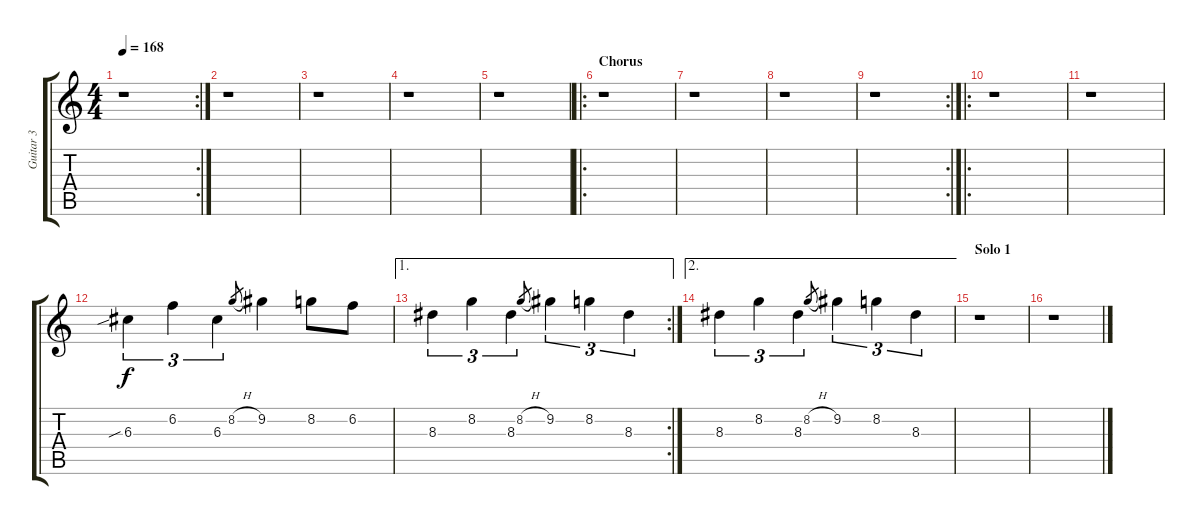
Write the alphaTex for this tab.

\track ("Guitar 3" "Guitar 3") {instrument distortionguitar}
\staff {score tabs}
\tuning (E4 B3 G3 D3 A2 E2) {hide}
\rc 2
\ts (4 4)
\tempo 168
\clef g2
\ks c
r.1{dy f} |
r.1 |
r.1 |
r.1 |
r.1 |
\ro
\section ("" "Chorus")
r.1 |
r.1 |
r.1 |
\rc 2
r.1 |
\ro
r.1 |
r.1 |
6.3{sib}.4{tu (3 2)} 6.2.4{tu (3 2)} 6.3.4{tu (3 2)} 8.2{h}.8{gr} 9.2.4 8.2.8 6.2.8 |
\ae 1
\rc 2
8.3.4{tu (3 2)} 8.2.4{tu (3 2)} 8.3.4{tu (3 2)} 8.2{h}.8{gr} 9.2.4{tu (3 2)} 8.2.4{tu (3 2)} 8.3.4{tu (3 2)} |
\ae 2
8.3.4{tu (3 2)} 8.2.4{tu (3 2)} 8.3.4{tu (3 2)} 8.2{h}.8{gr} 9.2.4{tu (3 2)} 8.2.4{tu (3 2)} 8.3.4{tu (3 2)} |
\section ("" "Solo 1")
r.1 |
r.1
